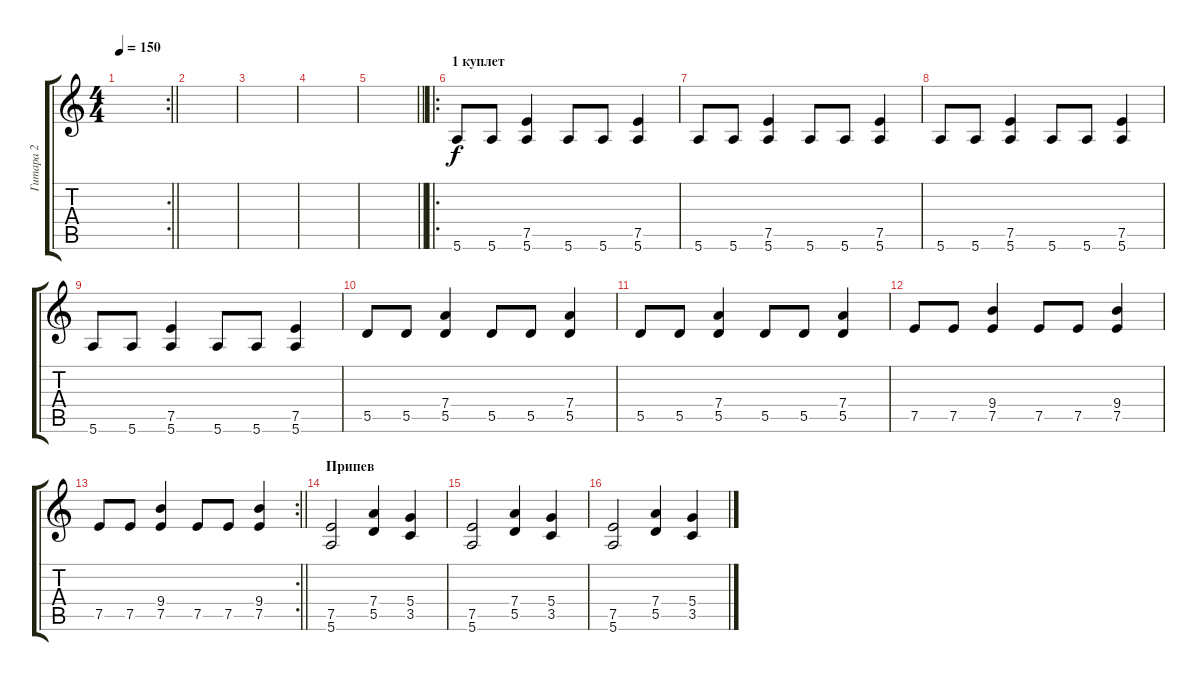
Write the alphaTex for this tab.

\track ("Гитара 2" "Гитара 2") {instrument overdrivenguitar}
\staff {score tabs}
\tuning (E4 B3 G3 D3 A2 E2) {hide}
\rc 2
\ts (4 4)
\tempo 150
\clef g2
\barLineRight lightlight
\ks c
|
|
|
|
\barLineRight lightlight
|
\ro
\section ("" "1 куплет")
5.6.8 5.6.8 (7.5 5.6).4 5.6.8 5.6.8 (7.5 5.6).4 |
5.6.8 5.6.8 (7.5 5.6).4 5.6.8 5.6.8 (7.5 5.6).4 |
5.6.8 5.6.8 (7.5 5.6).4 5.6.8 5.6.8 (7.5 5.6).4 |
5.6.8 5.6.8 (7.5 5.6).4 5.6.8 5.6.8 (7.5 5.6).4 |
5.5.8 5.5.8 (7.4 5.5).4 5.5.8 5.5.8 (7.4 5.5).4 |
5.5.8 5.5.8 (7.4 5.5).4 5.5.8 5.5.8 (7.4 5.5).4 |
7.5.8 7.5.8 (9.4 7.5).4 7.5.8 7.5.8 (9.4 7.5).4 |
\rc 2
\barLineRight lightlight
7.5.8 7.5.8 (9.4 7.5).4 7.5.8 7.5.8 (9.4 7.5).4 |
\section ("" "Припев")
(7.5 5.6).2 (7.4 5.5).4 (5.4 3.5).4 |
(7.5 5.6).2 (7.4 5.5).4 (5.4 3.5).4 |
(7.5 5.6).2 (7.4 5.5).4 (5.4 3.5).4
